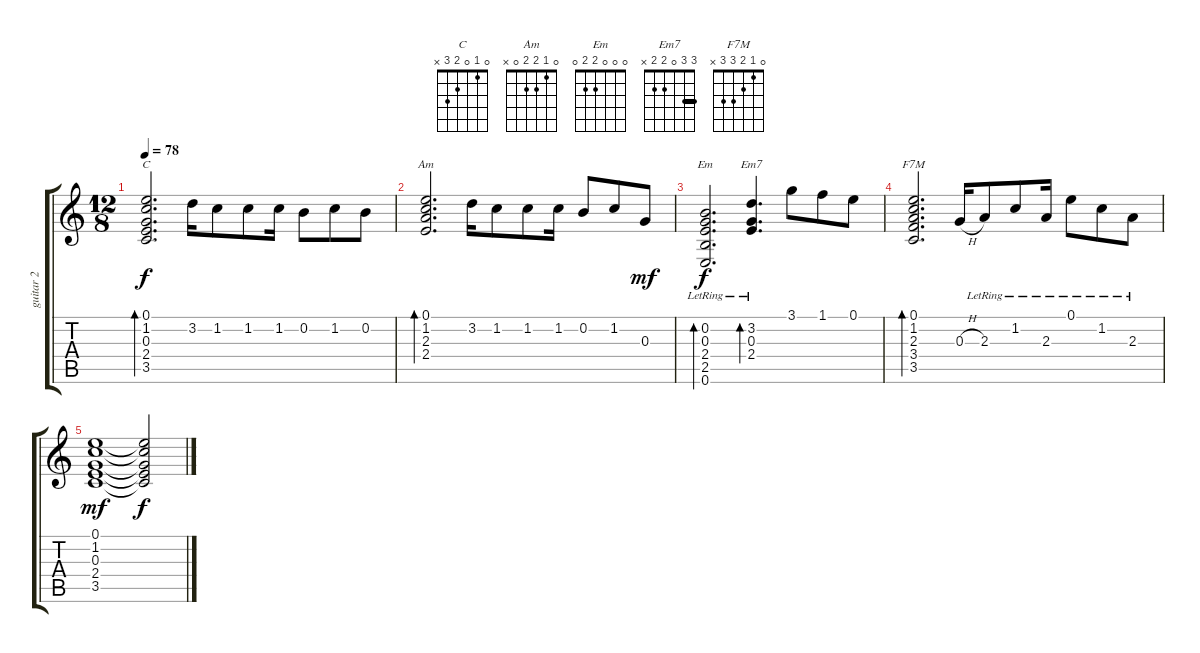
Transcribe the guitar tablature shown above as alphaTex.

\track ("guitar 2" "guitar 2") {instrument electricguitarclean}
\staff {score tabs}
\tuning (E4 B3 G3 D3 A2 E2) {hide}
\chord ("C" 0 1 0 2 3 x)
\chord ("Am" 0 1 2 2 0 x)
\chord ("Em" 0 0 0 2 2 0)
\chord ("Em7" 3 3 0 2 2 x) {barre 3}
\chord ("F7M" 0 1 2 3 3 x)
\ts (12 8)
\tempo 78
\clef g2
\ks c
(0.1 1.2 0.3 2.4 3.5).2{d bd 60 ch "C" dy f} 3.2.16 1.2.8 1.2.8 1.2.16 0.2.8 1.2.8 0.2.8 |
(0.1 1.2 2.3 2.4).2{d bd 60 ch "Am"} 3.2.16 1.2.8 1.2.8 1.2.16 0.2.8 1.2.8 0.3.8{dy mf} |
(0.2 0.3 2.4 2.5{lr} 0.6{lr}).2{d bd 60 ch "Em" dy f} (3.2{lr} 0.3{lr} 2.4{lr}).4{d bd 120 ch "Em7"} 3.1.8 1.1.8 0.1.8 |
(0.1 1.2 2.3 3.4 3.5).2{d bd 60 ch "F7M"} 0.3{h}.16 2.3{lr}.8 1.2{lr}.8 2.3{lr}.16 0.1{lr}.8 1.2{lr}.8 2.3{lr}.8 |
(0.1 1.2 0.3 2.4 3.5).1{dy mf} (0.1{t} 1.2{t} 0.3{t} 2.4{t} 3.5{t}).2{dy f}
